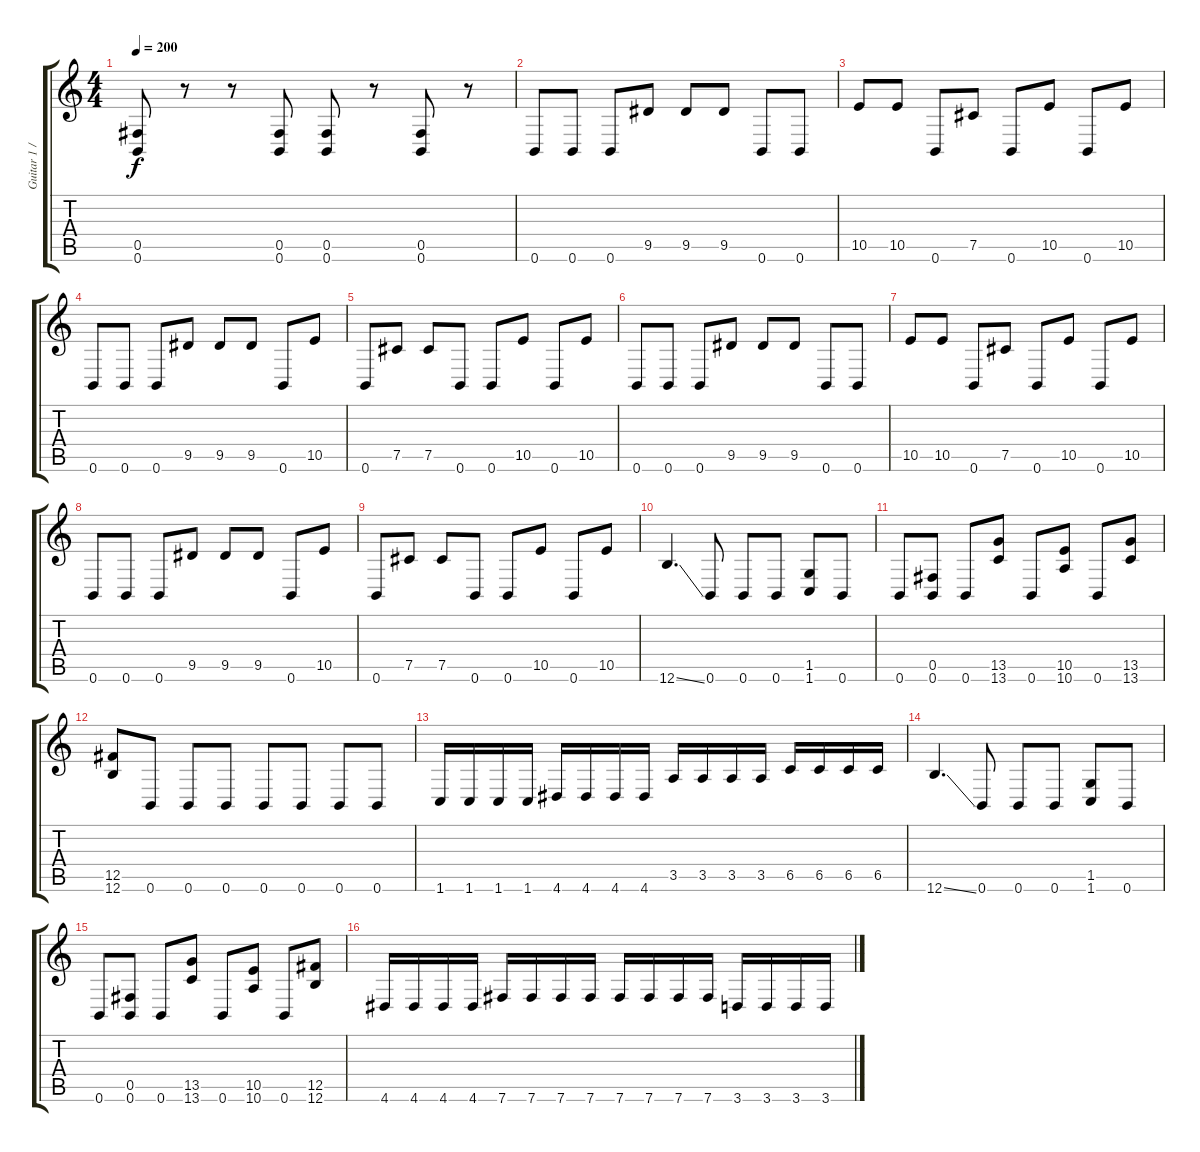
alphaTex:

\track ("Guitar 1 / Solo" "Guitar 1 /") {instrument distortionguitar}
\staff {score tabs}
\tuning (Db4 Ab3 E3 B2 Gb2 B1) {hide}
\ts (4 4)
\tempo 200
\clef g2
\ks c
(0.5 0.6).8{dy f} r.8 r.8 (0.5 0.6).8 (0.5 0.6).8 r.8 (0.5 0.6).8 r.8 |
0.6.8 0.6.8 0.6.8 9.5.8 9.5.8 9.5.8 0.6.8 0.6.8 |
10.5.8 10.5.8 0.6.8 7.5.8 0.6.8 10.5.8 0.6.8 10.5.8 |
0.6.8 0.6.8 0.6.8 9.5.8 9.5.8 9.5.8 0.6.8 10.5.8 |
0.6.8 7.5.8 7.5.8 0.6.8 0.6.8 10.5.8 0.6.8 10.5.8 |
0.6.8 0.6.8 0.6.8 9.5.8 9.5.8 9.5.8 0.6.8 0.6.8 |
10.5.8 10.5.8 0.6.8 7.5.8 0.6.8 10.5.8 0.6.8 10.5.8 |
0.6.8 0.6.8 0.6.8 9.5.8 9.5.8 9.5.8 0.6.8 10.5.8 |
0.6.8 7.5.8 7.5.8 0.6.8 0.6.8 10.5.8 0.6.8 10.5.8 |
12.6{ss}.4{d} 0.6.8 0.6.8 0.6.8 (1.5 1.6).8 0.6.8 |
0.6.8 (0.5 0.6).8 0.6.8 (13.5 13.6).8 0.6.8 (10.5 10.6).8 0.6.8 (13.5 13.6).8 |
(12.5 12.6).8 0.6.8 0.6.8 0.6.8 0.6.8 0.6.8 0.6.8 0.6.8 |
1.6.16 1.6.16 1.6.16 1.6.16 4.6.16 4.6.16 4.6.16 4.6.16 3.5.16 3.5.16 3.5.16 3.5.16 6.5.16 6.5.16 6.5.16 6.5.16 |
12.6{ss}.4{d} 0.6.8 0.6.8 0.6.8 (1.5 1.6).8 0.6.8 |
0.6.8 (0.5 0.6).8 0.6.8 (13.5 13.6).8 0.6.8 (10.5 10.6).8 0.6.8 (12.5 12.6).8 |
4.6.16 4.6.16 4.6.16 4.6.16 7.6.16 7.6.16 7.6.16 7.6.16 7.6.16 7.6.16 7.6.16 7.6.16 3.6.16 3.6.16 3.6.16 3.6.16
